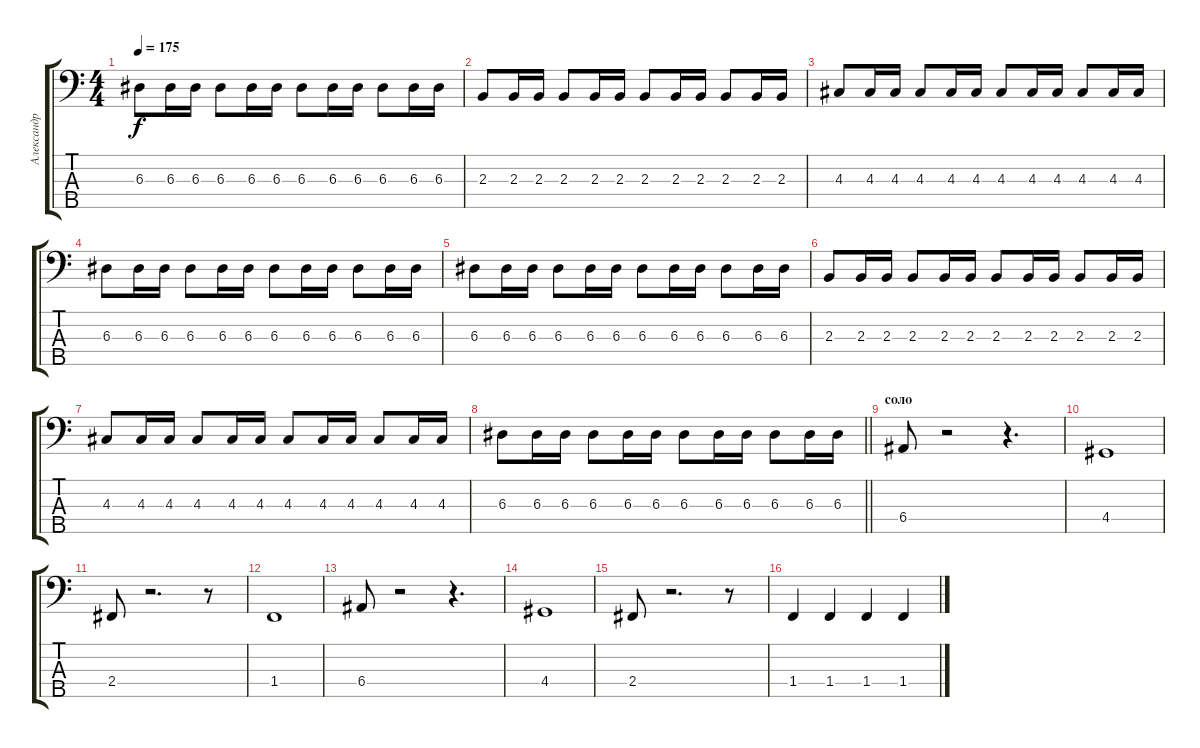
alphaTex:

\track ("Александр Швец" "Александр ") {instrument electricbasspick}
\staff {score tabs}
\tuning (G2 D2 A1 E1 B0) {hide}
\ts (4 4)
\tempo 175
\clef f4
\ks c
6.3.8{dy f} 6.3.16 6.3.16 6.3.8 6.3.16 6.3.16 6.3.8 6.3.16 6.3.16 6.3.8 6.3.16 6.3.16 |
2.3.8 2.3.16 2.3.16 2.3.8 2.3.16 2.3.16 2.3.8 2.3.16 2.3.16 2.3.8 2.3.16 2.3.16 |
4.3.8 4.3.16 4.3.16 4.3.8 4.3.16 4.3.16 4.3.8 4.3.16 4.3.16 4.3.8 4.3.16 4.3.16 |
6.3.8 6.3.16 6.3.16 6.3.8 6.3.16 6.3.16 6.3.8 6.3.16 6.3.16 6.3.8 6.3.16 6.3.16 |
6.3.8 6.3.16 6.3.16 6.3.8 6.3.16 6.3.16 6.3.8 6.3.16 6.3.16 6.3.8 6.3.16 6.3.16 |
2.3.8 2.3.16 2.3.16 2.3.8 2.3.16 2.3.16 2.3.8 2.3.16 2.3.16 2.3.8 2.3.16 2.3.16 |
4.3.8 4.3.16 4.3.16 4.3.8 4.3.16 4.3.16 4.3.8 4.3.16 4.3.16 4.3.8 4.3.16 4.3.16 |
\barLineRight lightlight
6.3.8 6.3.16 6.3.16 6.3.8 6.3.16 6.3.16 6.3.8 6.3.16 6.3.16 6.3.8 6.3.16 6.3.16 |
\section ("" "соло")
6.4.8 r.2 r.4{d} |
4.4.1 |
2.4.8 r.2{d} r.8 |
1.4.1 |
6.4.8 r.2 r.4{d} |
4.4.1 |
2.4.8 r.2{d} r.8 |
1.4.4 1.4.4 1.4.4 1.4.4
